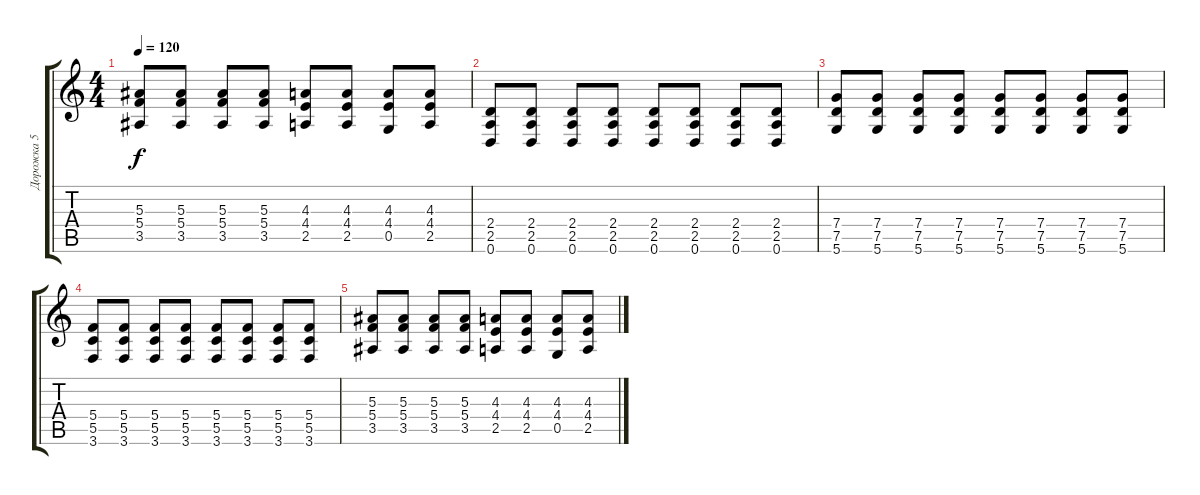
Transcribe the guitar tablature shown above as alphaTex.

\track ("Дорожка 5" "Дорожка 5") {instrument distortionguitar}
\staff {score tabs}
\tuning (D4 A3 F3 C3 G2 D2) {hide}
\ts (4 4)
\tempo 120
\clef g2
\ks c
(5.3 5.4 3.5).8{dy f} (5.3 5.4 3.5).8 (5.3 5.4 3.5).8 (5.3 5.4 3.5).8 (4.3 4.4 2.5).8 (4.3 4.4 2.5).8 (4.3 4.4 0.5).8 (4.3 4.4 2.5).8 |
(2.4 2.5 0.6).8 (2.4 2.5 0.6).8 (2.4 2.5 0.6).8 (2.4 2.5 0.6).8 (2.4 2.5 0.6).8 (2.4 2.5 0.6).8 (2.4 2.5 0.6).8 (2.4 2.5 0.6).8 |
(7.4 7.5 5.6).8 (7.4 7.5 5.6).8 (7.4 7.5 5.6).8 (7.4 7.5 5.6).8 (7.4 7.5 5.6).8 (7.4 7.5 5.6).8 (7.4 7.5 5.6).8 (7.4 7.5 5.6).8 |
(5.4 5.5 3.6).8 (5.4 5.5 3.6).8 (5.4 5.5 3.6).8 (5.4 5.5 3.6).8 (5.4 5.5 3.6).8 (5.4 5.5 3.6).8 (5.4 5.5 3.6).8 (5.4 5.5 3.6).8 |
(5.3 5.4 3.5).8 (5.3 5.4 3.5).8 (5.3 5.4 3.5).8 (5.3 5.4 3.5).8 (4.3 4.4 2.5).8 (4.3 4.4 2.5).8 (4.3 4.4 0.5).8 (4.3 4.4 2.5).8
